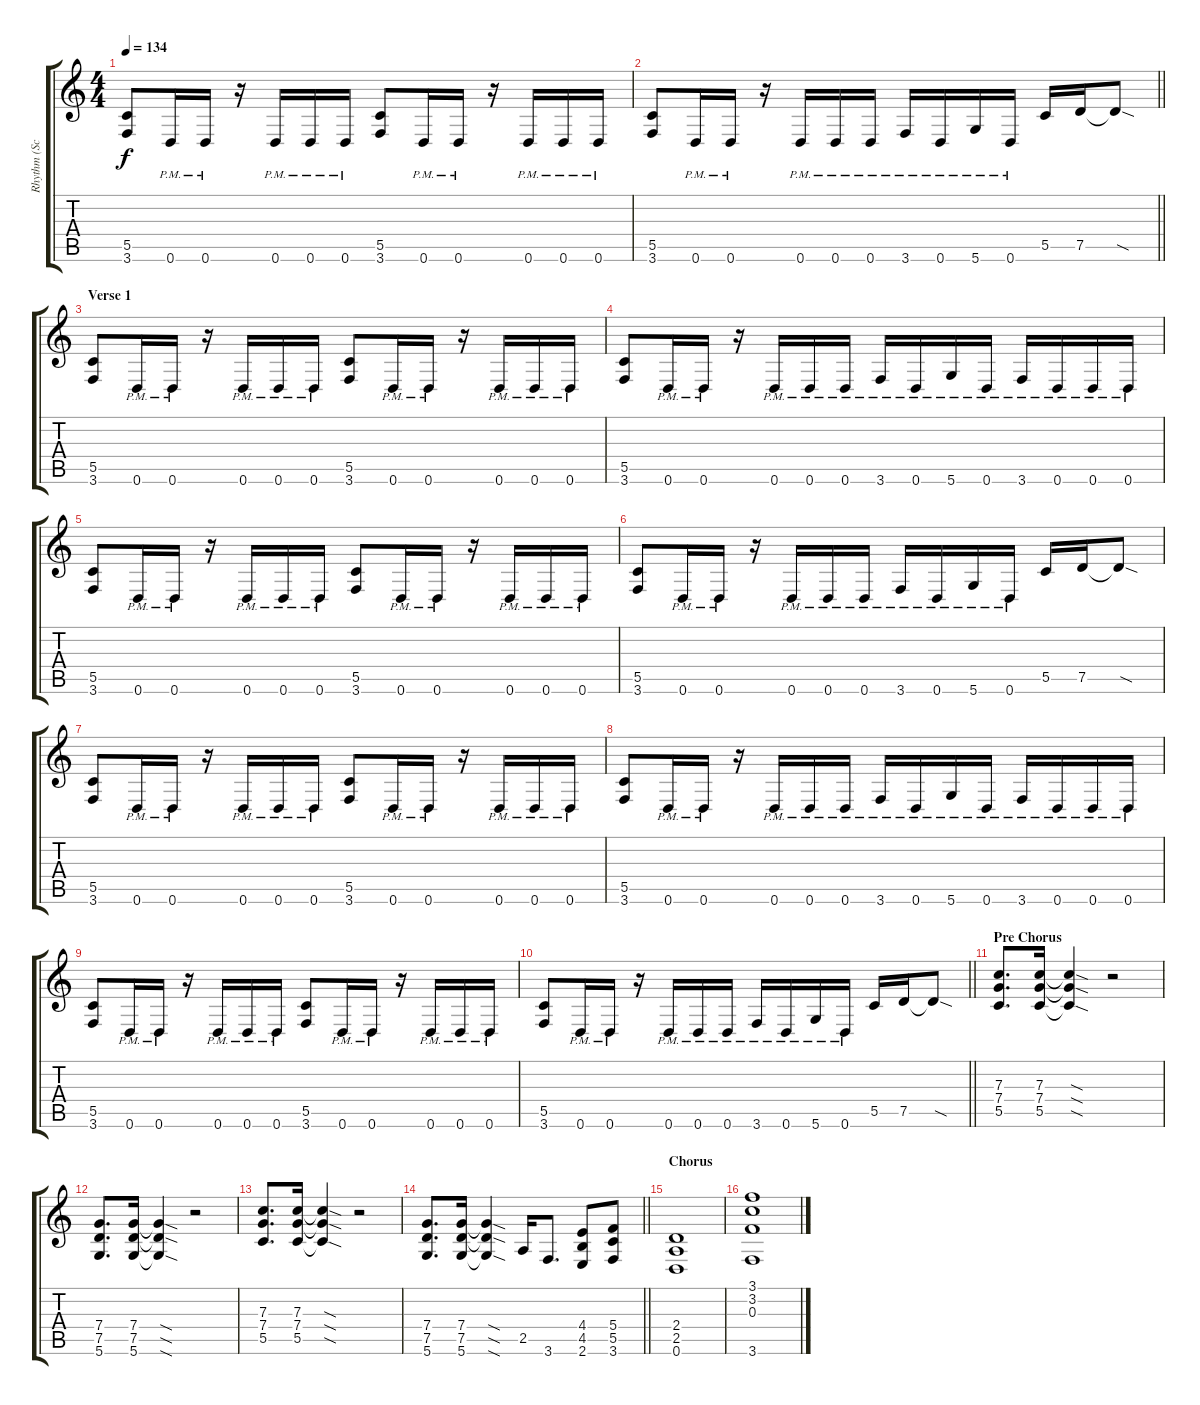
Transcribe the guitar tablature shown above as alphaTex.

\track ("Rhythm (Scotti Hill)" "Rhythm (Sc") {instrument distortionguitar}
\staff {score tabs}
\tuning (D4 A3 F3 C3 G2 D2) {hide}
\ts (4 4)
\tempo 134
\clef g2
\ks c
(5.5 3.6).8{dy f} 0.6{pm}.16 0.6{pm}.16 r.16 0.6{pm}.16 0.6{pm}.16 0.6{pm}.16 (5.5 3.6).8 0.6{pm}.16 0.6{pm}.16 r.16 0.6{pm}.16 0.6{pm}.16 0.6{pm}.16 |
\barLineRight lightlight
(5.5 3.6).8 0.6{pm}.16 0.6{pm}.16 r.16 0.6{pm}.16 0.6{pm}.16 0.6{pm}.16 3.6{pm}.16 0.6{pm}.16 5.6{pm}.16 0.6{pm}.16 5.5.16 7.5.16 7.5{sod t}.8 |
\section ("" "Verse 1")
(5.5 3.6).8 0.6{pm}.16 0.6{pm}.16 r.16 0.6{pm}.16 0.6{pm}.16 0.6{pm}.16 (5.5 3.6).8 0.6{pm}.16 0.6{pm}.16 r.16 0.6{pm}.16 0.6{pm}.16 0.6{pm}.16 |
(5.5 3.6).8 0.6{pm}.16 0.6{pm}.16 r.16 0.6{pm}.16 0.6{pm}.16 0.6{pm}.16 3.6{pm}.16 0.6{pm}.16 5.6{pm}.16 0.6{pm}.16 3.6{pm}.16 0.6{pm}.16 0.6{pm}.16 0.6{pm}.16 |
(5.5 3.6).8 0.6{pm}.16 0.6{pm}.16 r.16 0.6{pm}.16 0.6{pm}.16 0.6{pm}.16 (5.5 3.6).8 0.6{pm}.16 0.6{pm}.16 r.16 0.6{pm}.16 0.6{pm}.16 0.6{pm}.16 |
(5.5 3.6).8 0.6{pm}.16 0.6{pm}.16 r.16 0.6{pm}.16 0.6{pm}.16 0.6{pm}.16 3.6{pm}.16 0.6{pm}.16 5.6{pm}.16 0.6{pm}.16 5.5.16 7.5.16 7.5{sod t}.8 |
(5.5 3.6).8 0.6{pm}.16 0.6{pm}.16 r.16 0.6{pm}.16 0.6{pm}.16 0.6{pm}.16 (5.5 3.6).8 0.6{pm}.16 0.6{pm}.16 r.16 0.6{pm}.16 0.6{pm}.16 0.6{pm}.16 |
(5.5 3.6).8 0.6{pm}.16 0.6{pm}.16 r.16 0.6{pm}.16 0.6{pm}.16 0.6{pm}.16 3.6{pm}.16 0.6{pm}.16 5.6{pm}.16 0.6{pm}.16 3.6{pm}.16 0.6{pm}.16 0.6{pm}.16 0.6{pm}.16 |
(5.5 3.6).8 0.6{pm}.16 0.6{pm}.16 r.16 0.6{pm}.16 0.6{pm}.16 0.6{pm}.16 (5.5 3.6).8 0.6{pm}.16 0.6{pm}.16 r.16 0.6{pm}.16 0.6{pm}.16 0.6{pm}.16 |
\barLineRight lightlight
(5.5 3.6).8 0.6{pm}.16 0.6{pm}.16 r.16 0.6{pm}.16 0.6{pm}.16 0.6{pm}.16 3.6{pm}.16 0.6{pm}.16 5.6{pm}.16 0.6{pm}.16 5.5.16 7.5.16 7.5{sod t}.8 |
\section ("" "Pre Chorus")
(7.3 7.4 5.5).8{d} (7.3 7.4 5.5).16 (7.3{sod t} 7.4{sod t} 5.5{sod t}).4 r.2 |
(7.4 7.5 5.6).8{d} (7.4 7.5 5.6).16 (7.4{sod t} 7.5{sod t} 5.6{sod t}).4 r.2 |
(7.3 7.4 5.5).8{d} (7.3 7.4 5.5).16 (7.3{sod t} 7.4{sod t} 5.5{sod t}).4 r.2 |
\barLineRight lightlight
(7.4 7.5 5.6).8{d} (7.4 7.5 5.6).16 (7.4{sod t} 7.5{sod t} 5.6{sod t}).4 2.5.16 3.6.8{d} (4.4 4.5 2.6).8 (5.4 5.5 3.6).8 |
\section ("" "Chorus")
(2.4 2.5 0.6).1 |
(3.1 3.2 0.3 3.6).1
